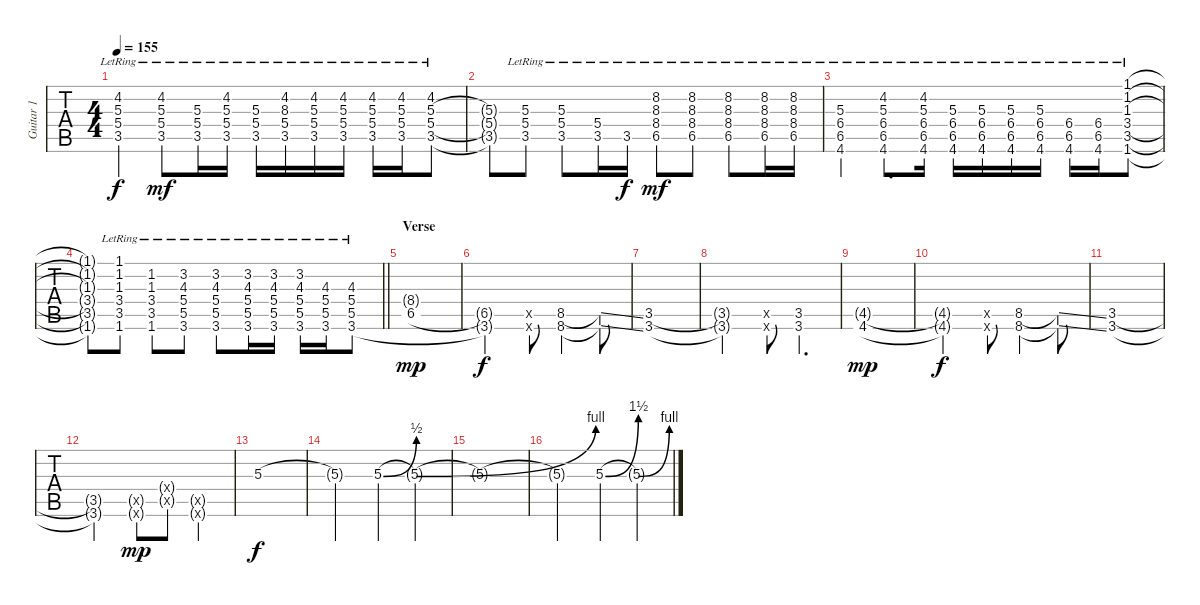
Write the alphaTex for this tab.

\track ("Guitar 1" "Guitar 1") {instrument electricguitarclean}
\staff {tabs}
\tuning (E4 B3 G3 D3 A2 E2) {hide}
\ts (4 4)
\tempo 155
\clef g2
\ks eb
(4.2{lr} 5.3{lr} 5.4{lr} 3.5{lr}).4{dy f} (4.2{lr} 5.3{lr} 5.4{lr} 3.5{lr}).8{dy mf} (5.3{lr} 5.4{lr} 3.5{lr}).16 (4.2{lr} 5.3{lr} 5.4{lr} 3.5{lr}).16 (5.3{lr} 5.4{lr} 3.5{lr}).16 (4.2{lr} 8.3{lr} 5.4{lr} 3.5{lr}).16 (4.2{lr} 5.3{lr} 5.4{lr} 3.5{lr}).16 (4.2{lr} 5.3{lr} 5.4{lr} 3.5{lr}).16 (4.2{lr} 5.3{lr} 5.4{lr} 3.5{lr}).16 (4.2{lr} 5.3{lr} 5.4{lr} 3.5{lr}).16 (4.2{lr} 5.3{lr} 5.4{lr} 3.5{lr}).8 |
(5.3{t} 5.4{t} 3.5{t}).8 (5.3{lr} 5.4{lr} 3.5{lr}).8 (5.3{lr} 5.4{lr} 3.5{lr}).8 (5.4{lr} 3.5{lr}).16 3.5{lr}.16{dy f} (8.2{lr} 8.3{lr} 8.4{lr} 6.5{lr}).8{dy mf} (8.2{lr} 8.3{lr} 8.4{lr} 6.5{lr}).8 (8.2{lr} 8.3{lr} 8.4{lr} 6.5{lr}).8 (8.2{lr} 8.3{lr} 8.4{lr} 6.5{lr}).16 (8.2{lr} 8.3{lr} 8.4{lr} 6.5{lr}).16 |
(5.3{lr} 6.4{lr} 6.5{lr} 4.6{lr}).4 (4.2{lr} 5.3{lr} 6.4{lr} 6.5{lr} 4.6{lr}).8{d} (4.2{lr} 5.3{lr} 6.4{lr} 6.5{lr} 4.6{lr}).16 (5.3{lr} 6.4{lr} 6.5{lr} 4.6{lr}).16 (5.3{lr} 6.4{lr} 6.5{lr} 4.6{lr}).16 (5.3{lr} 6.4{lr} 6.5{lr} 4.6{lr}).16 (5.3{lr} 6.4{lr} 6.5{lr} 4.6{lr}).16 (6.4{lr} 6.5{lr} 4.6{lr}).16 (6.4{lr} 6.5{lr} 4.6{lr}).16 (1.1{lr} 1.2{lr} 1.3{lr} 3.4{lr} 3.5{lr} 1.6{lr}).8 |
\barLineRight lightlight
(1.1{t} 1.2{t} 1.3{t} 3.4{t} 3.5{t} 1.6{t}).8 (1.1{lr} 1.2{lr} 1.3{lr} 3.4{lr} 3.5{lr} 1.6{lr}).8 (1.2{lr} 1.3{lr} 3.4{lr} 3.5{lr} 1.6{lr}).8 (3.2{lr} 4.3{lr} 5.4{lr} 5.5{lr} 3.6{lr}).8 (3.2{lr} 4.3{lr} 5.4{lr} 5.5{lr} 3.6{lr}).8 (3.2{lr} 4.3{lr} 5.4{lr} 5.5{lr} 3.6{lr}).16 (3.2{lr} 4.3{lr} 5.4{lr} 5.5{lr} 3.6{lr}).16 (3.2{lr} 4.3{lr} 5.4{lr} 5.5{lr} 3.6{lr}).16 (4.3{lr} 5.4{lr} 5.5{lr} 3.6{lr}).16 (4.3{lr} 5.4{lr} 5.5{lr} 3.6{lr}).8 |
\section ("" "Verse")
(8.4{g} 6.5).1{dy mp} |
(6.5{t} 3.6{t}).2{dy f} (4.5{x} 4.6{x}).8 (8.5 8.6).4 (8.5{ss t} 8.6{ss t}).8 |
(3.5 3.6).1 |
(3.5{t} 3.6{t}).2 (3.5{x} 3.6{x}).8 (3.5 3.6).4{d} |
(4.5{g} 4.6).1{dy mp} |
(4.5{t} 4.6{t}).2{dy f} (4.5{x} 4.6{x}).8 (8.5 8.6).4 (8.5{ss t} 8.6{ss t}).8 |
(3.5 3.6).1 |
(3.5{t} 3.6{t}).2 (3.5{g x} 3.6{g x}).8{dy mp} (1.4{g x} 3.5{g x}).8 (3.5{g x} 3.6{g x}).4 |
5.3.1{dy f} |
5.3{t}.2 5.3{be (bend 0 0 60 2)}.4 5.3{be (bend 0 0 60 4) t}.4 |
5.3{t}.1 |
5.3{t}.2 5.3{be (bend 0 0 60 6)}.4 5.3{be (bend 0 0 60 4) t}.4
